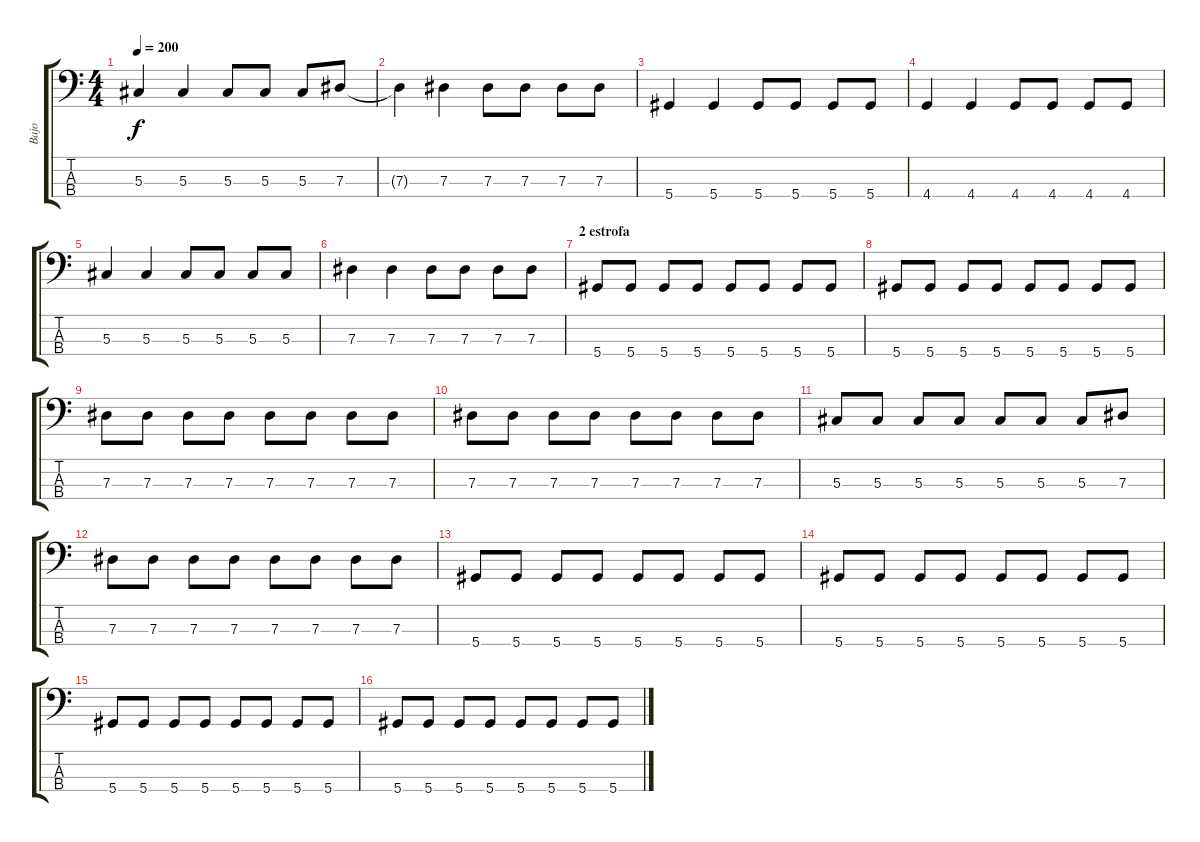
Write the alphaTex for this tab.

\track ("Bajo" "Bajo") {instrument electricbassfinger}
\staff {score tabs}
\tuning (Gb2 Db2 Ab1 Eb1) {hide}
\ts (4 4)
\tempo 200
\clef f4
\ks c
5.3.4{dy f} 5.3.4 5.3.8 5.3.8 5.3.8 7.3.8 |
7.3{t}.4 7.3.4 7.3.8 7.3.8 7.3.8 7.3.8 |
5.4.4 5.4.4 5.4.8 5.4.8 5.4.8 5.4.8 |
4.4.4 4.4.4 4.4.8 4.4.8 4.4.8 4.4.8 |
5.3.4 5.3.4 5.3.8 5.3.8 5.3.8 5.3.8 |
7.3.4 7.3.4 7.3.8 7.3.8 7.3.8 7.3.8 |
\section ("" "2 estrofa")
5.4.8 5.4.8 5.4.8 5.4.8 5.4.8 5.4.8 5.4.8 5.4.8 |
5.4.8 5.4.8 5.4.8 5.4.8 5.4.8 5.4.8 5.4.8 5.4.8 |
7.3.8 7.3.8 7.3.8 7.3.8 7.3.8 7.3.8 7.3.8 7.3.8 |
7.3.8 7.3.8 7.3.8 7.3.8 7.3.8 7.3.8 7.3.8 7.3.8 |
5.3.8 5.3.8 5.3.8 5.3.8 5.3.8 5.3.8 5.3.8 7.3.8 |
7.3.8 7.3.8 7.3.8 7.3.8 7.3.8 7.3.8 7.3.8 7.3.8 |
5.4.8 5.4.8 5.4.8 5.4.8 5.4.8 5.4.8 5.4.8 5.4.8 |
5.4.8 5.4.8 5.4.8 5.4.8 5.4.8 5.4.8 5.4.8 5.4.8 |
5.4.8 5.4.8 5.4.8 5.4.8 5.4.8 5.4.8 5.4.8 5.4.8 |
5.4.8 5.4.8 5.4.8 5.4.8 5.4.8 5.4.8 5.4.8 5.4.8
